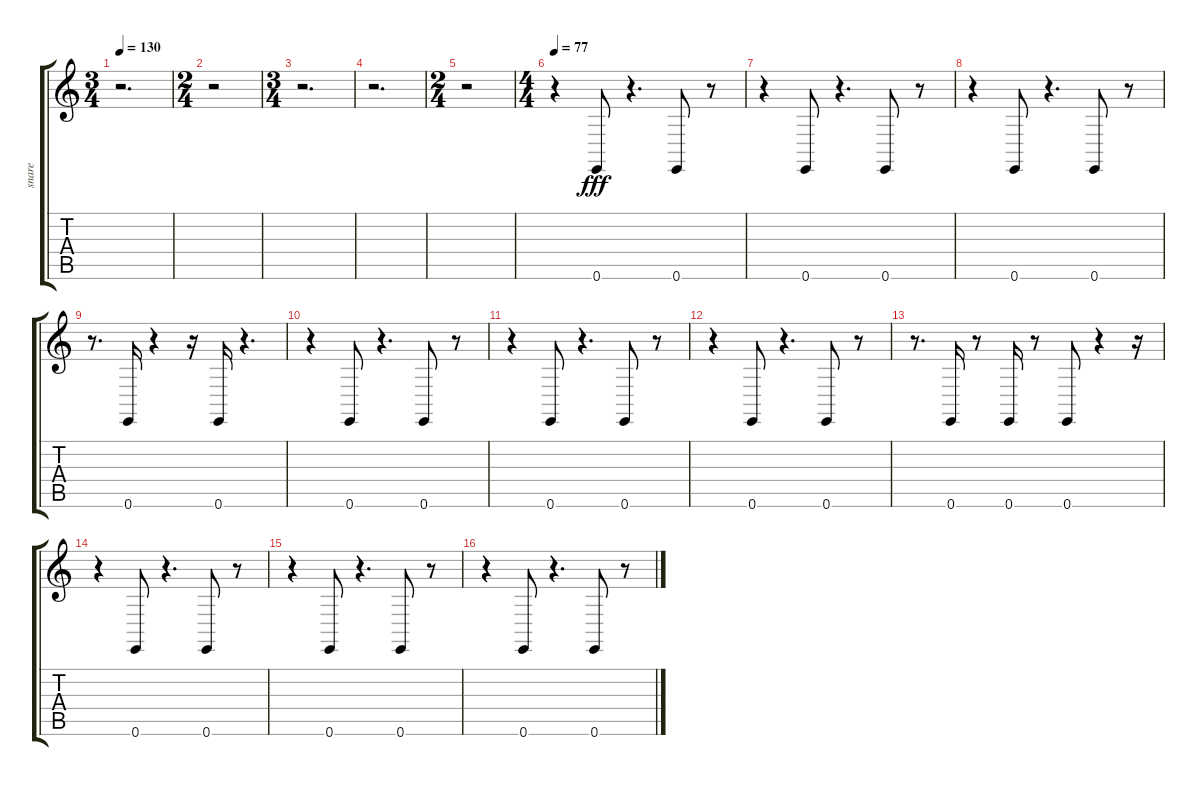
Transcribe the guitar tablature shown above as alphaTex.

\track ("snare" "snare") {instrument drawbarorgan}
\staff {score tabs}
\tuning (E4 B3 G3 D3 A2 E2) {hide}
\ts (3 4)
\tempo 130
\clef g2
\ks c
r.2{d dy f} |
\ts (2 4)
r.2 |
\ts (3 4)
r.2{d} |
r.2{d} |
\ts (2 4)
r.2 |
\ts (4 4)
\tempo 77
r.4 0.6.8{dy fff} r.4{d} 0.6.8 r.8 |
r.4 0.6.8 r.4{d} 0.6.8 r.8 |
r.4 0.6.8 r.4{d} 0.6.8 r.8 |
r.8{d} 0.6.16 r.4 r.16 0.6.16 r.4{d} |
r.4 0.6.8 r.4{d} 0.6.8 r.8 |
r.4 0.6.8 r.4{d} 0.6.8 r.8 |
r.4 0.6.8 r.4{d} 0.6.8 r.8 |
r.8{d} 0.6.16 r.8 0.6.16 r.8 0.6.8 r.4 r.16 |
r.4 0.6.8 r.4{d} 0.6.8 r.8 |
r.4 0.6.8 r.4{d} 0.6.8 r.8 |
r.4 0.6.8 r.4{d} 0.6.8 r.8
